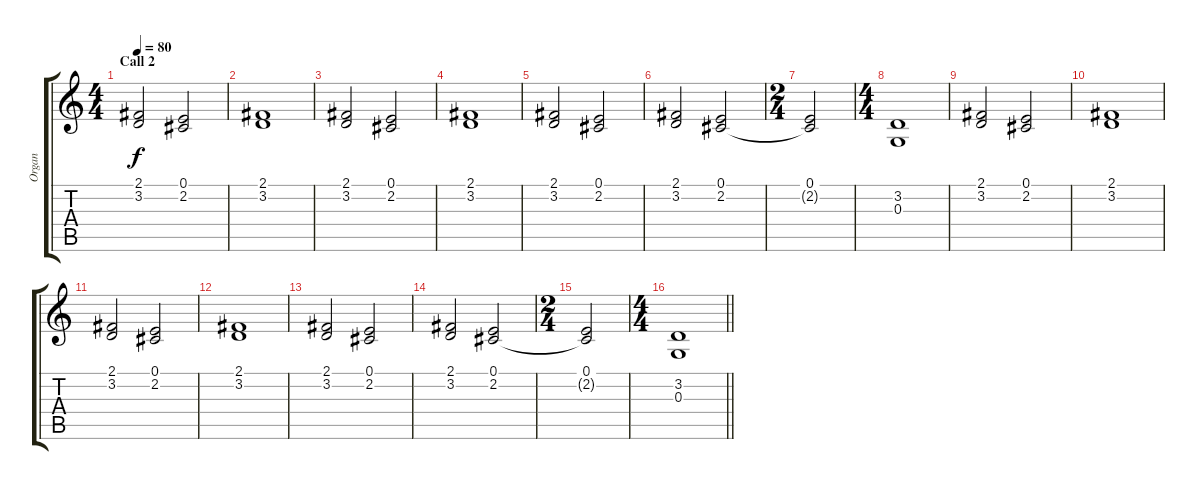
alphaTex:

\track ("Organ" "Organ") {instrument percussiveorgan}
\staff {score tabs}
\tuning (E4 B3 G3 D3 A2 E2) {hide}
\ts (4 4)
\section ("" "Call 2")
\tempo 80
\clef g2
\ks c
(2.1 3.2).2{dy f} (0.1 2.2).2 |
(2.1 3.2).1 |
(2.1 3.2).2 (0.1 2.2).2 |
(2.1 3.2).1 |
(2.1 3.2).2 (0.1 2.2).2 |
(2.1 3.2).2 (0.1 2.2).2 |
\ts (2 4)
(0.1 2.2{t}).2 |
\ts (4 4)
(3.2 0.3).1 |
(2.1 3.2).2 (0.1 2.2).2 |
(2.1 3.2).1 |
(2.1 3.2).2 (0.1 2.2).2 |
(2.1 3.2).1 |
(2.1 3.2).2 (0.1 2.2).2 |
(2.1 3.2).2 (0.1 2.2).2 |
\ts (2 4)
(0.1 2.2{t}).2 |
\ts (4 4)
\barLineRight lightlight
(3.2 0.3).1
